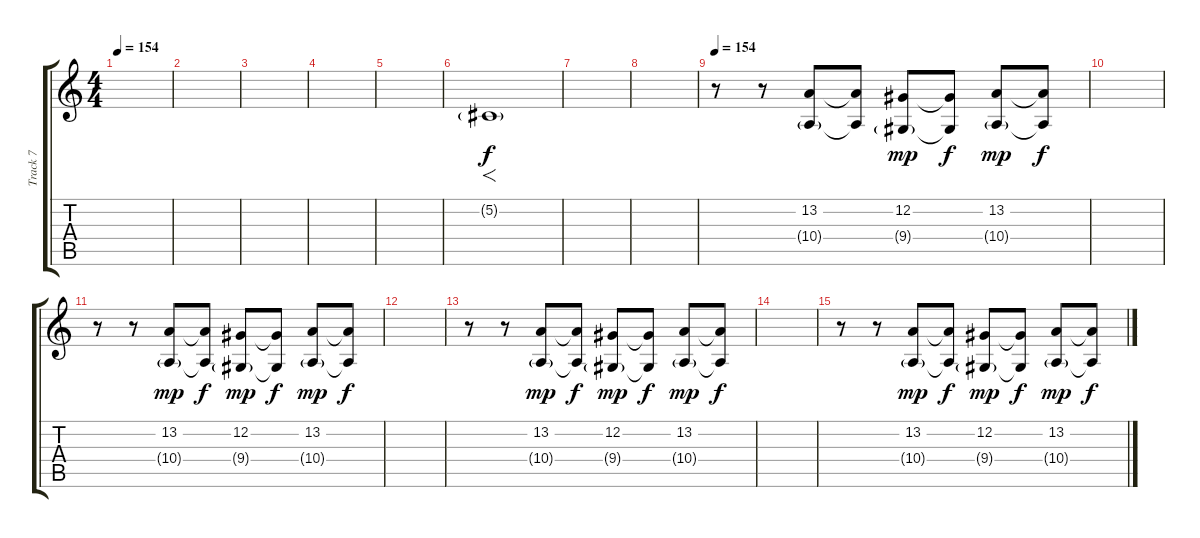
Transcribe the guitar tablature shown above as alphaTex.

\track ("Track 7" "Track 7") {instrument choiraahs}
\staff {score tabs}
\tuning (Db4 Ab3 E3 B2 Gb2 B1) {hide}
\ts (4 4)
\tempo 154
\clef g2
\ks c
|
|
|
|
|
5.2{g}.1{f} |
|
|
\tempo 154
r.8{volume 11 balance 8 instrument choiraahs} r.8 (13.2 10.4{g}).8 (13.2{t} 10.4{t}).8{dy f} (12.2 9.4{g}).8{dy mp} (12.2{t} 9.4{t}).8{dy f} (13.2 10.4{g}).8{dy mp} (13.2{t} 10.4{t}).8{dy f} |
|
r.8 r.8 (13.2 10.4{g}).8{dy mp} (13.2{t} 10.4{t}).8{dy f} (12.2 9.4{g}).8{dy mp} (12.2{t} 9.4{t}).8{dy f} (13.2 10.4{g}).8{dy mp} (13.2{t} 10.4{t}).8{dy f} |
|
r.8 r.8 (13.2 10.4{g}).8{dy mp} (13.2{t} 10.4{t}).8{dy f} (12.2 9.4{g}).8{dy mp} (12.2{t} 9.4{t}).8{dy f} (13.2 10.4{g}).8{dy mp} (13.2{t} 10.4{t}).8{dy f} |
|
r.8 r.8 (13.2 10.4{g}).8{dy mp} (13.2{t} 10.4{t}).8{dy f} (12.2 9.4{g}).8{dy mp} (12.2{t} 9.4{t}).8{dy f} (13.2 10.4{g}).8{dy mp} (13.2{t} 10.4{t}).8{dy f}
